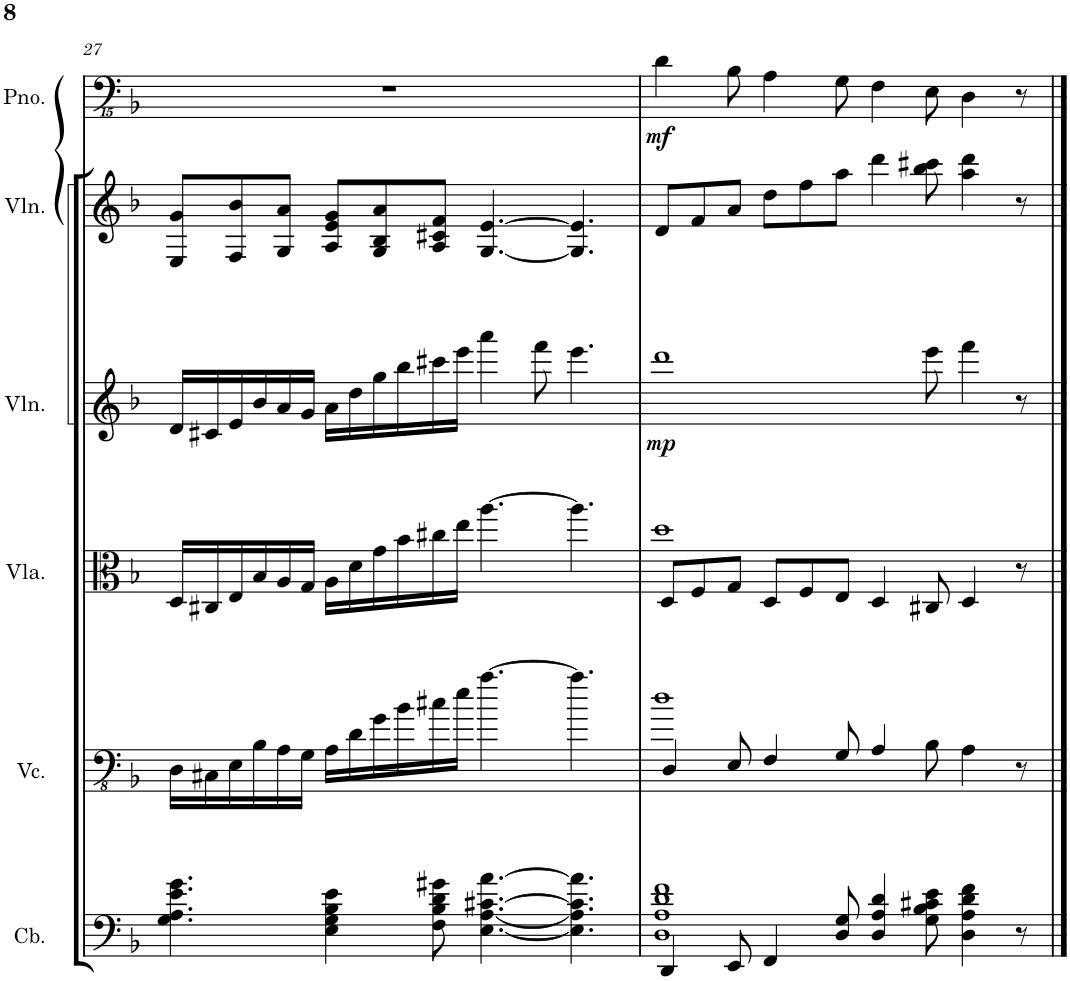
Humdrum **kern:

**kern	**kern	**kern	**kern	**dynam	**kern	**kern	**dynam
*part6	*part5	*part4	*part3	*part3	*part2	*part1	*part1
*staff6	*staff5	*staff4	*staff3	*staff3	*staff2	*staff1	*staff1
*I"Contrabass	*I"Violoncello	*I"Viola	*I"Violin	*	*I"Violin	*I"Piano	*
*I'Cb.	*I'Vc.	*I'Vla.	*I'Vln.	*	*I'Vln.	*I'Pno.	*
!!LO:PB:g=z
*clefF4	*clefFv4	*clefC3	*clefG2	*	*clefG2	*clefFvv4	*
*Trd7c12	*	*	*	*	*	*	*
*k[b-]	*k[b-]	*k[b-]	*k[b-]	*	*k[b-]	*k[b-]	*
*M12/8	*M12/8	*M12/8	*M12/8	*	*M12/8	*M12/8	*
=27	=27	=27	=27	=27	=27	=27	=27
4.G\ 4.A\ 4.e\ 4.g\	16DD\LL	16D/LL	16d/LL	.	8E/ 8g/L	1.r	.
.	16CC#X\	16C#X/	16c#X/	.	.	.	.
.	16EE\	16E/	16e/	.	8F/ 8b-/	.	.
.	16BB-\	16B-/	16b-/	.	.	.	.
.	16AA\	16A/	16a/	.	8G/ 8a/J	.	.
.	16GG\JJ	16G/JJ	16g/JJ	.	.	.	.
4E\ 4G\ 4B-\ 4e\	16AA\LL	16A\LL	16a\LL	.	8A/ 8e/ 8g/L	.	.
.	16D\	16d\	16dd\	.	.	.	.
.	16G\	16g\	16gg\	.	8G/ 8B-/ 8a/	.	.
.	16B-\	16b-\	16bb-\	.	.	.	.
8F\ 8B-\ 8d\ 8g#X\	16c#X\	16cc#X\	16ccc#X\	.	8A/ 8c#X/ 8f/J	.	.
.	16e\JJ	16ee\JJ	16eee\JJ	.	.	.	.
[4.E\ [4.A\ [4.c#X\ [4.a\	[4.a\	[4.aa\	4aaa\	.	[4.G/ [4.e/	.	.
.	.	.	8fff\	.	.	.	.
4.E\] 4.A\] 4.c#\] 4.a\]	4.a\]	4.aa\]	4.eee\	.	4.G/] 4.e/]	.	.
=28	=28	=28	=28	=28	=28	=28	=28
*^	*^	*^	*	*	*	*	*
!	!	!	!	!	!	!	!LO:DY:b	!	!	!LO:DY:b
4DD/	1D 1A 1d 1f	4DD/	1d	8D/L	1dd	1ddd	mp	8d/L	4DD\	mf
.	.	.	.	8F/	.	.	.	8f/	.	.
8EE/	.	8EE/	.	8G/J	.	.	.	8a/J	8BBB-\	.
4FF/	.	4FF/	.	8D/L	.	.	.	8dd\L	4AAA\	.
.	.	.	.	8F/	.	.	.	8ff\	.	.
8D/ 8G/	.	8GG/	.	8E/J	.	.	.	8aa\J	8GGG\	.
4D/ 4A/ 4d/	.	4AA/	.	4D/	.	.	.	4ddd\	4FFF\	.
8G\ 8B-\ 8c#X\ 8e\	2ryy	8BB-\	2ryy	8C#X/	2ryy	8eee\	.	8bb-\ 8ccc#X\	8EEE\	.
4D\ 4A\ 4d\ 4f\	.	4AA\	.	4D/	.	4fff\	.	4aa\ 4ddd\	4DDD\	.
8r	.	8r	.	8r	.	8r	.	8r	8r	.
*v	*v	*	*	*v	*v	*	*	*	*	*
*	*v	*v	*	*	*	*	*	*
==	==	==	==	==	==	==	==
*-	*-	*-	*-	*-	*-	*-	*-
